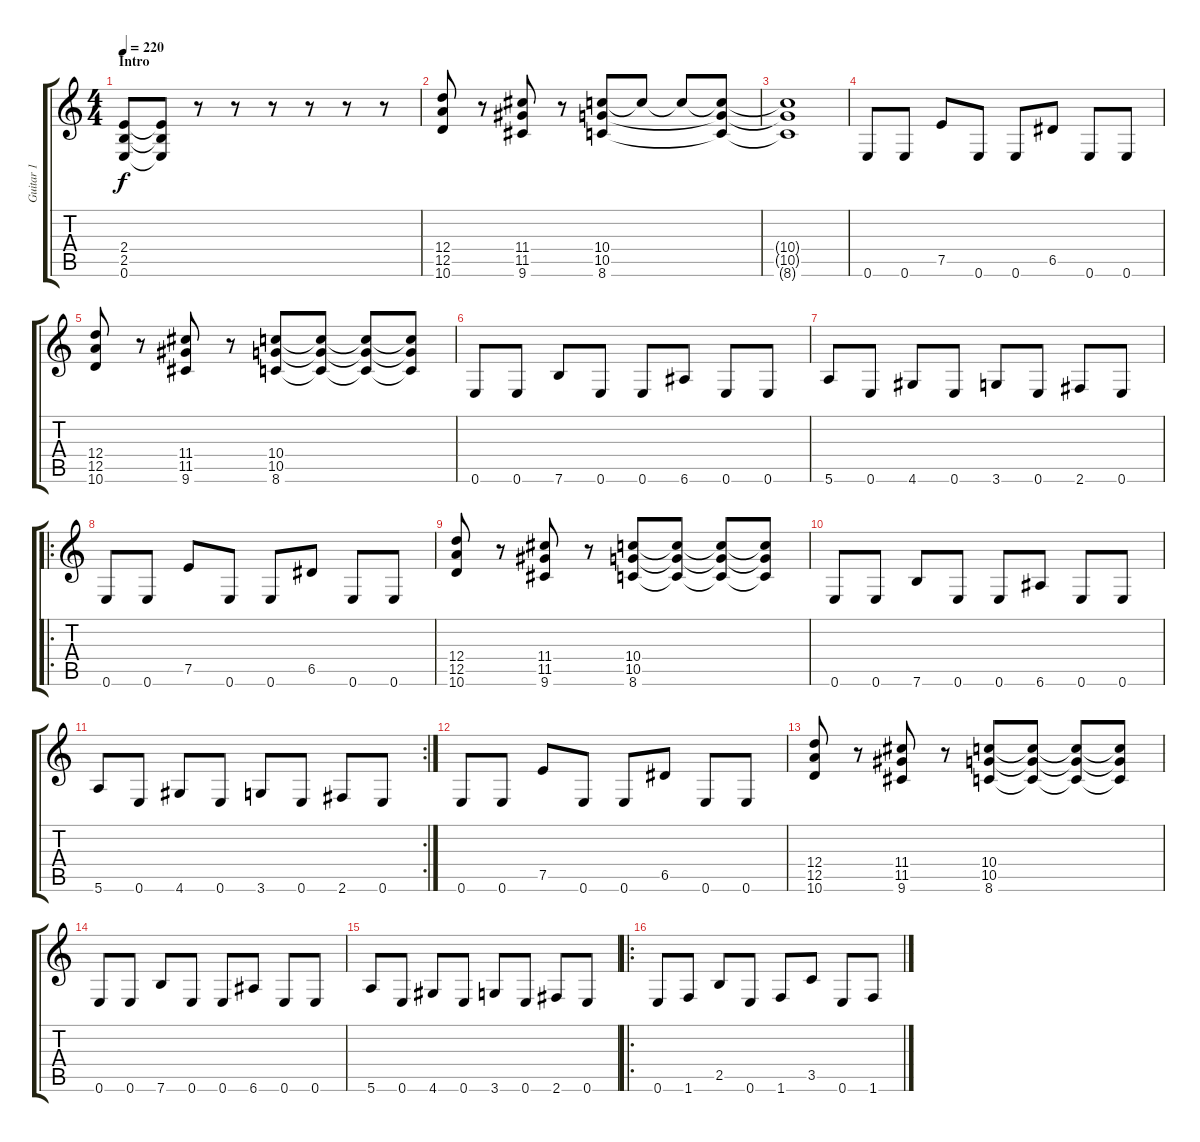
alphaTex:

\track ("Guitar 1" "Guitar 1") {instrument electricguitarmuted}
\staff {score tabs}
\tuning (E4 B3 G3 D3 A2 E2) {hide}
\ts (4 4)
\section ("" "Intro")
\tempo 220
\clef g2
\ks c
(2.4 2.5 0.6).8{dy f instrument distortionguitar} (2.4{t} 2.5{t} 0.6{t}).8 r.8 r.8 r.8 r.8 r.8 r.8 |
(12.4 12.5 10.6).8 r.8 (11.4 11.5 9.6).8 r.8 (10.4 10.5 8.6).8 10.4{t}.8 10.4{t}.8 (10.4{t} 10.5{t} 8.6{t}).8 |
(10.4{t} 10.5{t} 8.6{t}).1 |
0.6.8{instrument electricguitarmuted} 0.6.8 7.5.8{instrument distortionguitar} 0.6.8{instrument electricguitarmuted} 0.6.8 6.5.8{instrument distortionguitar} 0.6.8{instrument electricguitarmuted} 0.6.8 |
(12.4 12.5 10.6).8{instrument distortionguitar} r.8 (11.4 11.5 9.6).8 r.8 (10.4 10.5 8.6).8 (10.4{t} 10.5{t} 8.6{t}).8 (10.4{t} 10.5{t} 8.6{t}).8 (10.4{t} 10.5{t} 8.6{t}).8 |
0.6.8{instrument electricguitarmuted} 0.6.8 7.6.8{instrument distortionguitar} 0.6.8{instrument electricguitarmuted} 0.6.8 6.6.8{instrument distortionguitar} 0.6.8{instrument electricguitarmuted} 0.6.8 |
5.6.8{instrument distortionguitar} 0.6.8{instrument electricguitarmuted} 4.6.8{instrument distortionguitar} 0.6.8{instrument electricguitarmuted} 3.6.8{instrument distortionguitar} 0.6.8{instrument electricguitarmuted} 2.6.8{instrument distortionguitar} 0.6.8{instrument electricguitarmuted} |
\ro
0.6.8{instrument electricguitarmuted} 0.6.8 7.5.8{instrument distortionguitar} 0.6.8{instrument electricguitarmuted} 0.6.8 6.5.8{instrument distortionguitar} 0.6.8{instrument electricguitarmuted} 0.6.8 |
(12.4 12.5 10.6).8{instrument distortionguitar} r.8 (11.4 11.5 9.6).8 r.8 (10.4 10.5 8.6).8 (10.4{t} 10.5{t} 8.6{t}).8 (10.4{t} 10.5{t} 8.6{t}).8 (10.4{t} 10.5{t} 8.6{t}).8 |
0.6.8{instrument electricguitarmuted} 0.6.8 7.6.8{instrument distortionguitar} 0.6.8{instrument electricguitarmuted} 0.6.8 6.6.8{instrument distortionguitar} 0.6.8{instrument electricguitarmuted} 0.6.8 |
\rc 2
5.6.8{instrument distortionguitar} 0.6.8{instrument electricguitarmuted} 4.6.8{instrument distortionguitar} 0.6.8{instrument electricguitarmuted} 3.6.8{instrument distortionguitar} 0.6.8{instrument electricguitarmuted} 2.6.8{instrument distortionguitar} 0.6.8{instrument electricguitarmuted} |
0.6.8{instrument electricguitarmuted} 0.6.8 7.5.8{instrument distortionguitar} 0.6.8{instrument electricguitarmuted} 0.6.8 6.5.8{instrument distortionguitar} 0.6.8{instrument electricguitarmuted} 0.6.8 |
(12.4 12.5 10.6).8{instrument distortionguitar} r.8 (11.4 11.5 9.6).8 r.8 (10.4 10.5 8.6).8 (10.4{t} 10.5{t} 8.6{t}).8 (10.4{t} 10.5{t} 8.6{t}).8 (10.4{t} 10.5{t} 8.6{t}).8 |
0.6.8{instrument electricguitarmuted} 0.6.8 7.6.8{instrument distortionguitar} 0.6.8{instrument electricguitarmuted} 0.6.8 6.6.8{instrument distortionguitar} 0.6.8{instrument electricguitarmuted} 0.6.8 |
5.6.8{instrument distortionguitar} 0.6.8{instrument electricguitarmuted} 4.6.8{instrument distortionguitar} 0.6.8{instrument electricguitarmuted} 3.6.8{instrument distortionguitar} 0.6.8{instrument electricguitarmuted} 2.6.8{instrument distortionguitar} 0.6.8{instrument electricguitarmuted} |
\ro
0.6.8{instrument electricguitarmuted} 1.6.8 2.5.8{instrument distortionguitar} 0.6.8{instrument electricguitarmuted} 1.6.8 3.5.8{instrument distortionguitar} 0.6.8{instrument electricguitarmuted} 1.6.8
